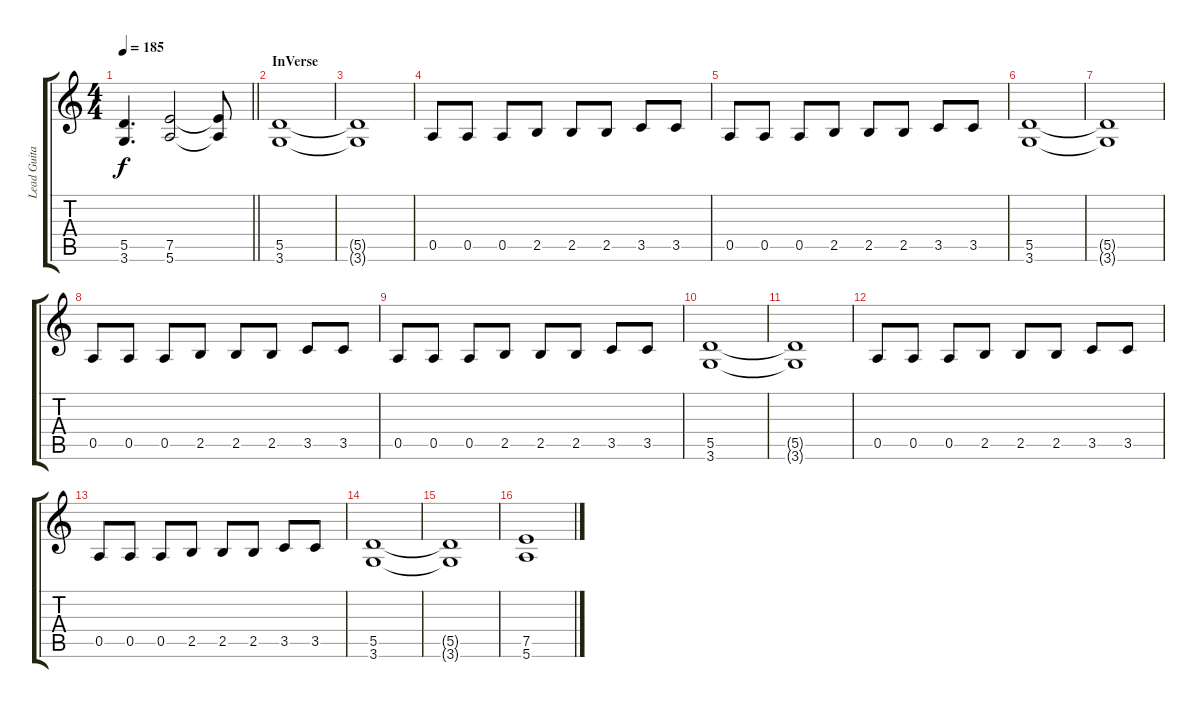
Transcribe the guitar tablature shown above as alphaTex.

\track ("Lead Guitar" "Lead Guita") {instrument distortionguitar}
\staff {score tabs}
\tuning (E4 B3 G3 D3 A2 E2) {hide}
\ts (4 4)
\tempo 185
\clef g2
\barLineRight lightlight
\ks c
(5.5 3.6).4{d dy f} (7.5 5.6).2 (7.5{t} 5.6{t}).8 |
\section ("" "InVerse")
(5.5 3.6).1 |
(5.5{t} 3.6{t}).1 |
0.5.8 0.5.8 0.5.8 2.5.8 2.5.8 2.5.8 3.5.8 3.5.8 |
0.5.8 0.5.8 0.5.8 2.5.8 2.5.8 2.5.8 3.5.8 3.5.8 |
(5.5 3.6).1 |
(5.5{t} 3.6{t}).1 |
0.5.8 0.5.8 0.5.8 2.5.8 2.5.8 2.5.8 3.5.8 3.5.8 |
0.5.8 0.5.8 0.5.8 2.5.8 2.5.8 2.5.8 3.5.8 3.5.8 |
(5.5 3.6).1 |
(5.5{t} 3.6{t}).1 |
0.5.8 0.5.8 0.5.8 2.5.8 2.5.8 2.5.8 3.5.8 3.5.8 |
0.5.8 0.5.8 0.5.8 2.5.8 2.5.8 2.5.8 3.5.8 3.5.8 |
(5.5 3.6).1 |
(5.5{t} 3.6{t}).1 |
(7.5 5.6).1
